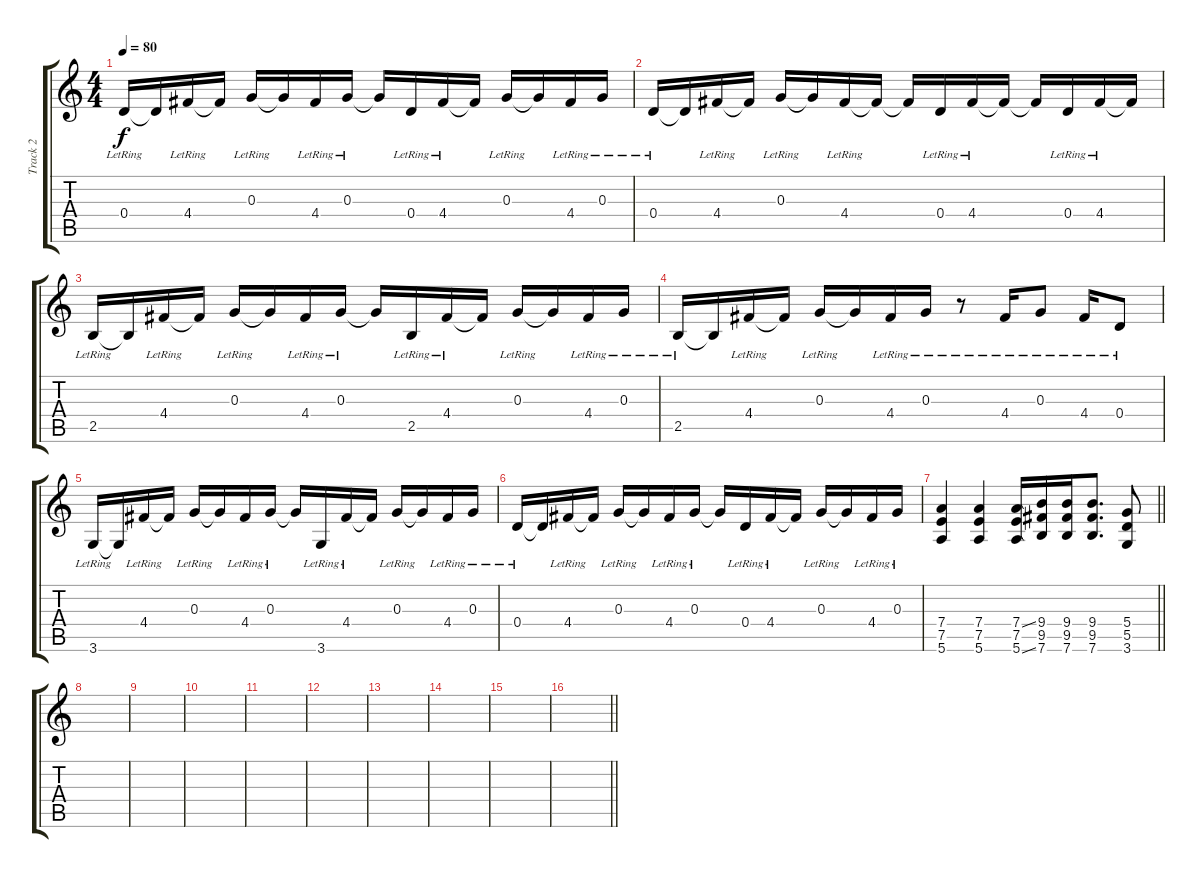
\track ("Track 2" "Track 2") {instrument acousticguitarsteel}
\staff {score tabs}
\tuning (E4 B3 G3 D3 A2 E2) {hide}
\ts (4 4)
\tempo 80
\clef g2
\ks c
0.4{lr}.16{dy f} 0.4{t}.16 4.4{lr}.16 4.4{t}.16 0.3{lr}.16 0.3{t}.16 4.4{lr}.16 0.3{lr}.16 0.3{t}.16 0.4{lr}.16 4.4{lr}.16 4.4{t}.16 0.3{lr}.16 0.3{t}.16 4.4{lr}.16 0.3{lr}.16 |
0.4{lr}.16 0.4{t}.16 4.4{lr}.16 4.4{t}.16 0.3{lr}.16 0.3{t}.16 4.4{lr}.16 4.4{t}.16 4.4{t}.16 0.4{lr}.16 4.4{lr}.16 4.4{t}.16 4.4{t}.16 0.4{lr}.16 4.4{lr}.16 4.4{t}.16 |
2.5{lr}.16 2.5{t}.16 4.4{lr}.16 4.4{t}.16 0.3{lr}.16 0.3{t}.16 4.4{lr}.16 0.3{lr}.16 0.3{t}.16 2.5{lr}.16 4.4{lr}.16 4.4{t}.16 0.3{lr}.16 0.3{t}.16 4.4{lr}.16 0.3{lr}.16 |
2.5{lr}.16 2.5{t}.16 4.4{lr}.16 4.4{t}.16 0.3{lr}.16 0.3{t}.16 4.4{lr}.16 0.3{lr}.16 r.8 4.4{lr}.16 0.3{lr}.8 4.4{lr}.16 0.4{lr}.8 |
3.6{lr}.16 3.6{t}.16 4.4{lr}.16 4.4{t}.16 0.3{lr}.16 0.3{t}.16 4.4{lr}.16 0.3{lr}.16 0.3{t}.16 3.6{lr}.16 4.4{lr}.16 4.4{t}.16 0.3{lr}.16 0.3{t}.16 4.4{lr}.16 0.3{lr}.16 |
0.4{lr}.16 0.4{t}.16 4.4{lr}.16 4.4{t}.16 0.3{lr}.16 0.3{t}.16 4.4{lr}.16 0.3{lr}.16 0.3{t}.16 0.4{lr}.16 4.4{lr}.16 4.4{t}.16 0.3{lr}.16 0.3{t}.16 4.4{lr}.16 0.3{lr}.16 |
\barLineRight lightlight
(7.4 7.5 5.6).4 (7.4 7.5 5.6).4 (7.4{ss} 7.5 5.6{ss}).16 (9.4 9.5 7.6).16 (9.4 9.5 7.6).16 (9.4 9.5 7.6).8{d} (5.4 5.5 3.6).8 |
|
|
|
|
|
|
|
|
\barLineRight lightlight
